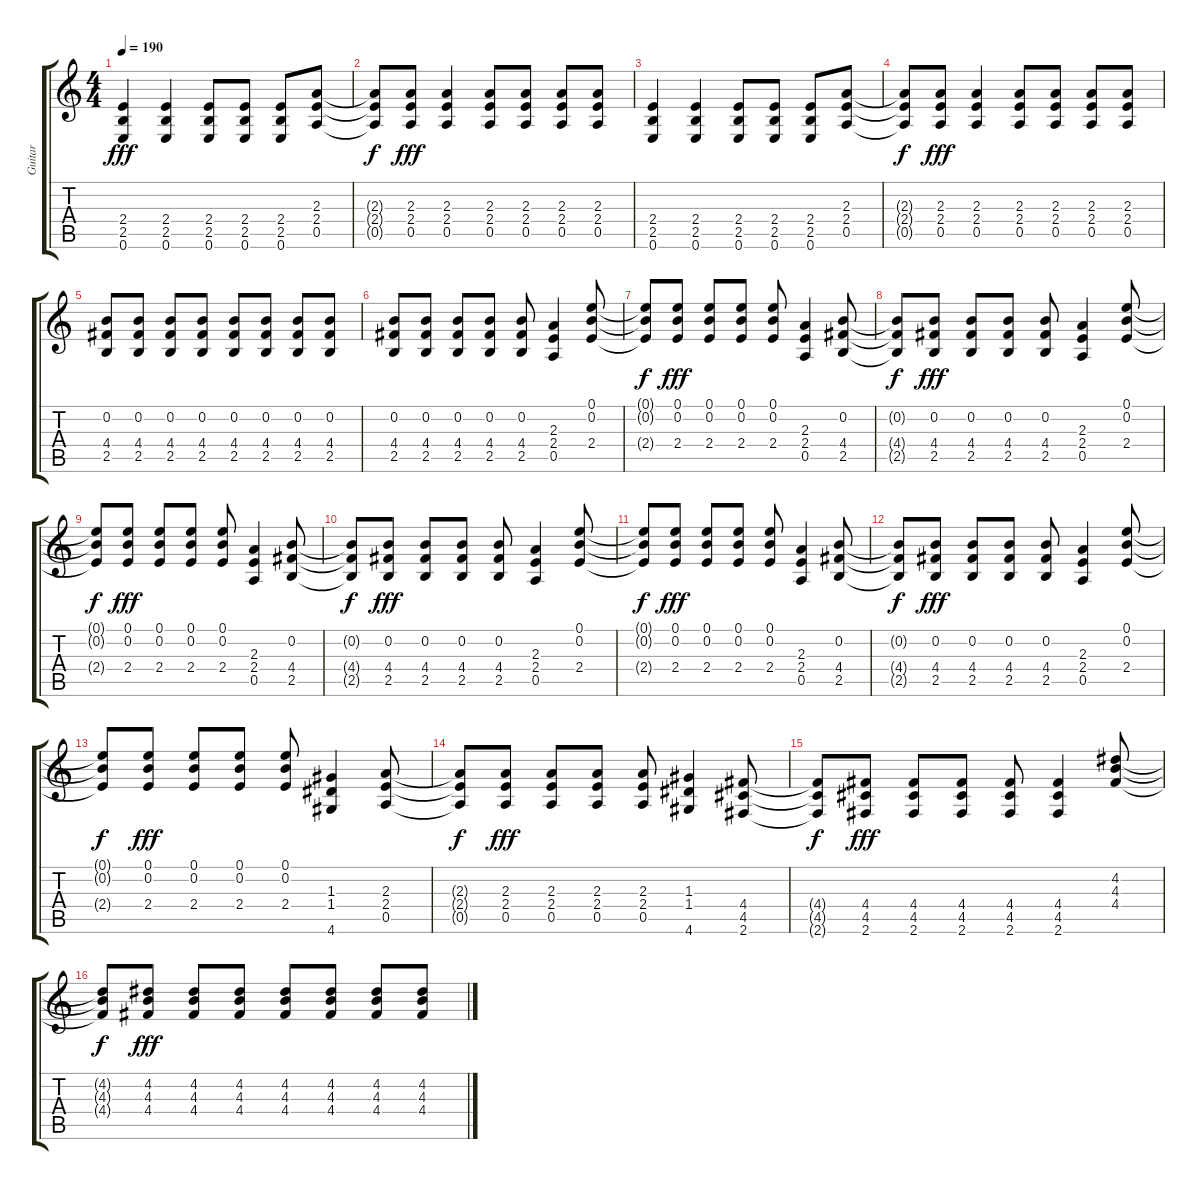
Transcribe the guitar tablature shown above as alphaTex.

\track ("Guitar" "Guitar") {instrument distortionguitar}
\staff {score tabs}
\tuning (E4 B3 G3 D3 A2 E2) {hide}
\ts (4 4)
\tempo 190
\clef g2
\ks c
(2.4 2.5 0.6).4{dy fff} (2.4 2.5 0.6).4 (2.4 2.5 0.6).8 (2.4 2.5 0.6).8 (2.4 2.5 0.6).8 (2.3 2.4 0.5).8 |
(2.3{t} 2.4{t} 0.5{t}).8{dy f} (2.3 2.4 0.5).8{dy fff} (2.3 2.4 0.5).4 (2.3 2.4 0.5).8 (2.3 2.4 0.5).8 (2.3 2.4 0.5).8 (2.3 2.4 0.5).8 |
(2.4 2.5 0.6).4 (2.4 2.5 0.6).4 (2.4 2.5 0.6).8 (2.4 2.5 0.6).8 (2.4 2.5 0.6).8 (2.3 2.4 0.5).8 |
(2.3{t} 2.4{t} 0.5{t}).8{dy f} (2.3 2.4 0.5).8{dy fff} (2.3 2.4 0.5).4 (2.3 2.4 0.5).8 (2.3 2.4 0.5).8 (2.3 2.4 0.5).8 (2.3 2.4 0.5).8 |
(0.2 4.4 2.5).8 (0.2 4.4 2.5).8 (0.2 4.4 2.5).8 (0.2 4.4 2.5).8 (0.2 4.4 2.5).8 (0.2 4.4 2.5).8 (0.2 4.4 2.5).8 (0.2 4.4 2.5).8 |
(0.2 4.4 2.5).8 (0.2 4.4 2.5).8 (0.2 4.4 2.5).8 (0.2 4.4 2.5).8 (0.2 4.4 2.5).8 (2.3 2.4 0.5).4 (0.1 0.2 2.4).8 |
(0.1{t} 0.2{t} 2.4{t}).8{dy f} (0.1 0.2 2.4).8{dy fff} (0.1 0.2 2.4).8 (0.1 0.2 2.4).8 (0.1 0.2 2.4).8 (2.3 2.4 0.5).4 (0.2 4.4 2.5).8 |
(0.2{t} 4.4{t} 2.5{t}).8{dy f} (0.2 4.4 2.5).8{dy fff} (0.2 4.4 2.5).8 (0.2 4.4 2.5).8 (0.2 4.4 2.5).8 (2.3 2.4 0.5).4 (0.1 0.2 2.4).8 |
(0.1{t} 0.2{t} 2.4{t}).8{dy f} (0.1 0.2 2.4).8{dy fff} (0.1 0.2 2.4).8 (0.1 0.2 2.4).8 (0.1 0.2 2.4).8 (2.3 2.4 0.5).4 (0.2 4.4 2.5).8 |
(0.2{t} 4.4{t} 2.5{t}).8{dy f} (0.2 4.4 2.5).8{dy fff} (0.2 4.4 2.5).8 (0.2 4.4 2.5).8 (0.2 4.4 2.5).8 (2.3 2.4 0.5).4 (0.1 0.2 2.4).8 |
(0.1{t} 0.2{t} 2.4{t}).8{dy f} (0.1 0.2 2.4).8{dy fff} (0.1 0.2 2.4).8 (0.1 0.2 2.4).8 (0.1 0.2 2.4).8 (2.3 2.4 0.5).4 (0.2 4.4 2.5).8 |
(0.2{t} 4.4{t} 2.5{t}).8{dy f} (0.2 4.4 2.5).8{dy fff} (0.2 4.4 2.5).8 (0.2 4.4 2.5).8 (0.2 4.4 2.5).8 (2.3 2.4 0.5).4 (0.1 0.2 2.4).8 |
(0.1{t} 0.2{t} 2.4{t}).8{dy f} (0.1 0.2 2.4).8{dy fff} (0.1 0.2 2.4).8 (0.1 0.2 2.4).8 (0.1 0.2 2.4).8 (1.3 1.4 4.6).4 (2.3 2.4 0.5).8 |
(2.3{t} 2.4{t} 0.5{t}).8{dy f} (2.3 2.4 0.5).8{dy fff} (2.3 2.4 0.5).8 (2.3 2.4 0.5).8 (2.3 2.4 0.5).8 (1.3 1.4 4.6).4 (4.4 4.5 2.6).8 |
(4.4{t} 4.5{t} 2.6{t}).8{dy f} (4.4 4.5 2.6).8{dy fff} (4.4 4.5 2.6).8 (4.4 4.5 2.6).8 (4.4 4.5 2.6).8 (4.4 4.5 2.6).4 (4.2 4.3 4.4).8 |
(4.2{t} 4.3{t} 4.4{t}).8{dy f} (4.2 4.3 4.4).8{dy fff} (4.2 4.3 4.4).8 (4.2 4.3 4.4).8 (4.2 4.3 4.4).8 (4.2 4.3 4.4).8 (4.2 4.3 4.4).8 (4.2 4.3 4.4).8
